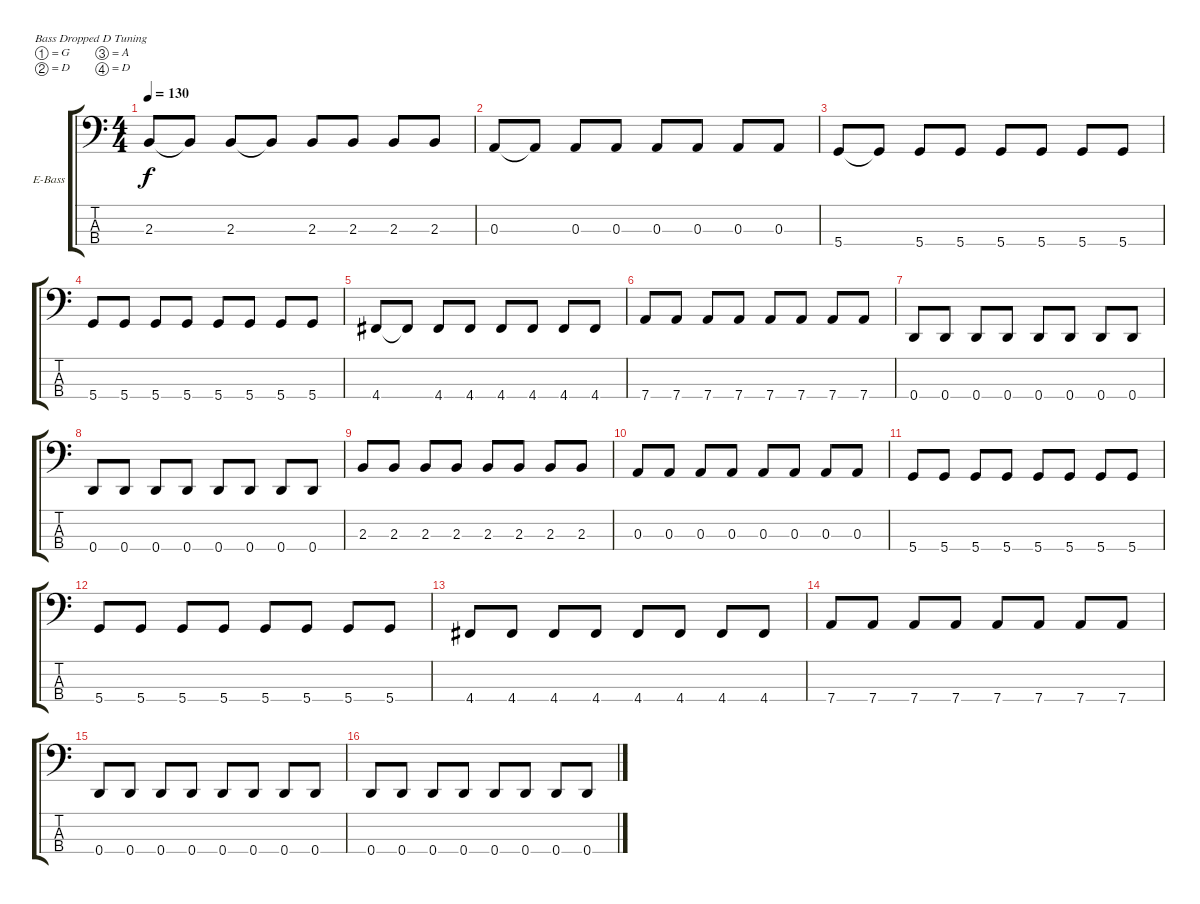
\bracketExtendMode groupsimilarinstruments
\firstSystemTrackNameOrientation horizontal
\otherSystemsTrackNameOrientation horizontal
\track ("Bass" "E-Bass") {instrument electricbassfinger}
\staff {score tabs}
\tuning (G2 D2 A1 D1)
\ts (4 4)
\tempo 130
\clef f4
\ks c
2.3.8{dy f} 2.3{t}.8 2.3.8 2.3{t}.8 2.3.8 2.3.8 2.3.8 2.3.8 |
0.3.8 0.3{t}.8 0.3.8 0.3.8 0.3.8 0.3.8 0.3.8 0.3.8 |
5.4.8 5.4{t}.8 5.4.8 5.4.8 5.4.8 5.4.8 5.4.8 5.4.8 |
5.4.8 5.4.8 5.4.8 5.4.8 5.4.8 5.4.8 5.4.8 5.4.8 |
4.4.8 4.4{t}.8 4.4.8 4.4.8 4.4.8 4.4.8 4.4.8 4.4.8 |
7.4.8 7.4.8 7.4.8 7.4.8 7.4.8 7.4.8 7.4.8 7.4.8 |
0.4.8 0.4.8 0.4.8 0.4.8 0.4.8 0.4.8 0.4.8 0.4.8 |
0.4.8 0.4.8 0.4.8 0.4.8 0.4.8 0.4.8 0.4.8 0.4.8 |
2.3.8 2.3.8 2.3.8 2.3.8 2.3.8 2.3.8 2.3.8 2.3.8 |
0.3.8 0.3.8 0.3.8 0.3.8 0.3.8 0.3.8 0.3.8 0.3.8 |
5.4.8 5.4.8 5.4.8 5.4.8 5.4.8 5.4.8 5.4.8 5.4.8 |
5.4.8 5.4.8 5.4.8 5.4.8 5.4.8 5.4.8 5.4.8 5.4.8 |
4.4.8 4.4.8 4.4.8 4.4.8 4.4.8 4.4.8 4.4.8 4.4.8 |
7.4.8 7.4.8 7.4.8 7.4.8 7.4.8 7.4.8 7.4.8 7.4.8 |
0.4.8 0.4.8 0.4.8 0.4.8 0.4.8 0.4.8 0.4.8 0.4.8 |
0.4.8 0.4.8 0.4.8 0.4.8 0.4.8 0.4.8 0.4.8 0.4.8
